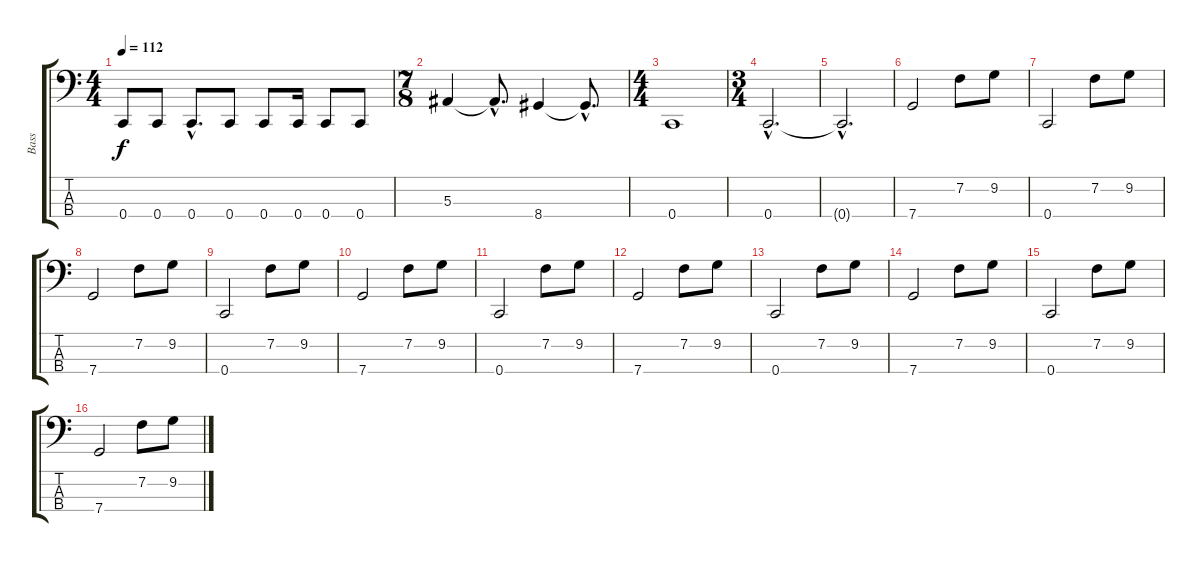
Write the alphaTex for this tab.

\track ("Bass" "Bass") {instrument electricbassfinger}
\staff {score tabs}
\tuning (Eb2 Bb1 F1 C1) {hide}
\ts (4 4)
\tempo 112
\clef f4
\ks c
0.4.8{dy f} 0.4.8 0.4{hac}.8{d} 0.4.8 0.4.8 0.4.16 0.4.8 0.4.8 |
\ts (7 8)
5.3.4 5.3{hac t}.8{d} 8.4.4 8.4{hac t}.8{d} |
\ts (4 4)
0.4.1 |
\ts (3 4)
0.4{hac}.2{d} |
0.4{hac t}.2{d} |
7.4.2 7.2.8 9.2.8 |
0.4.2 7.2.8 9.2.8 |
7.4.2 7.2.8 9.2.8 |
0.4.2 7.2.8 9.2.8 |
7.4.2 7.2.8 9.2.8 |
0.4.2 7.2.8 9.2.8 |
7.4.2 7.2.8 9.2.8 |
0.4.2 7.2.8 9.2.8 |
7.4.2 7.2.8 9.2.8 |
0.4.2 7.2.8 9.2.8 |
7.4.2 7.2.8 9.2.8
